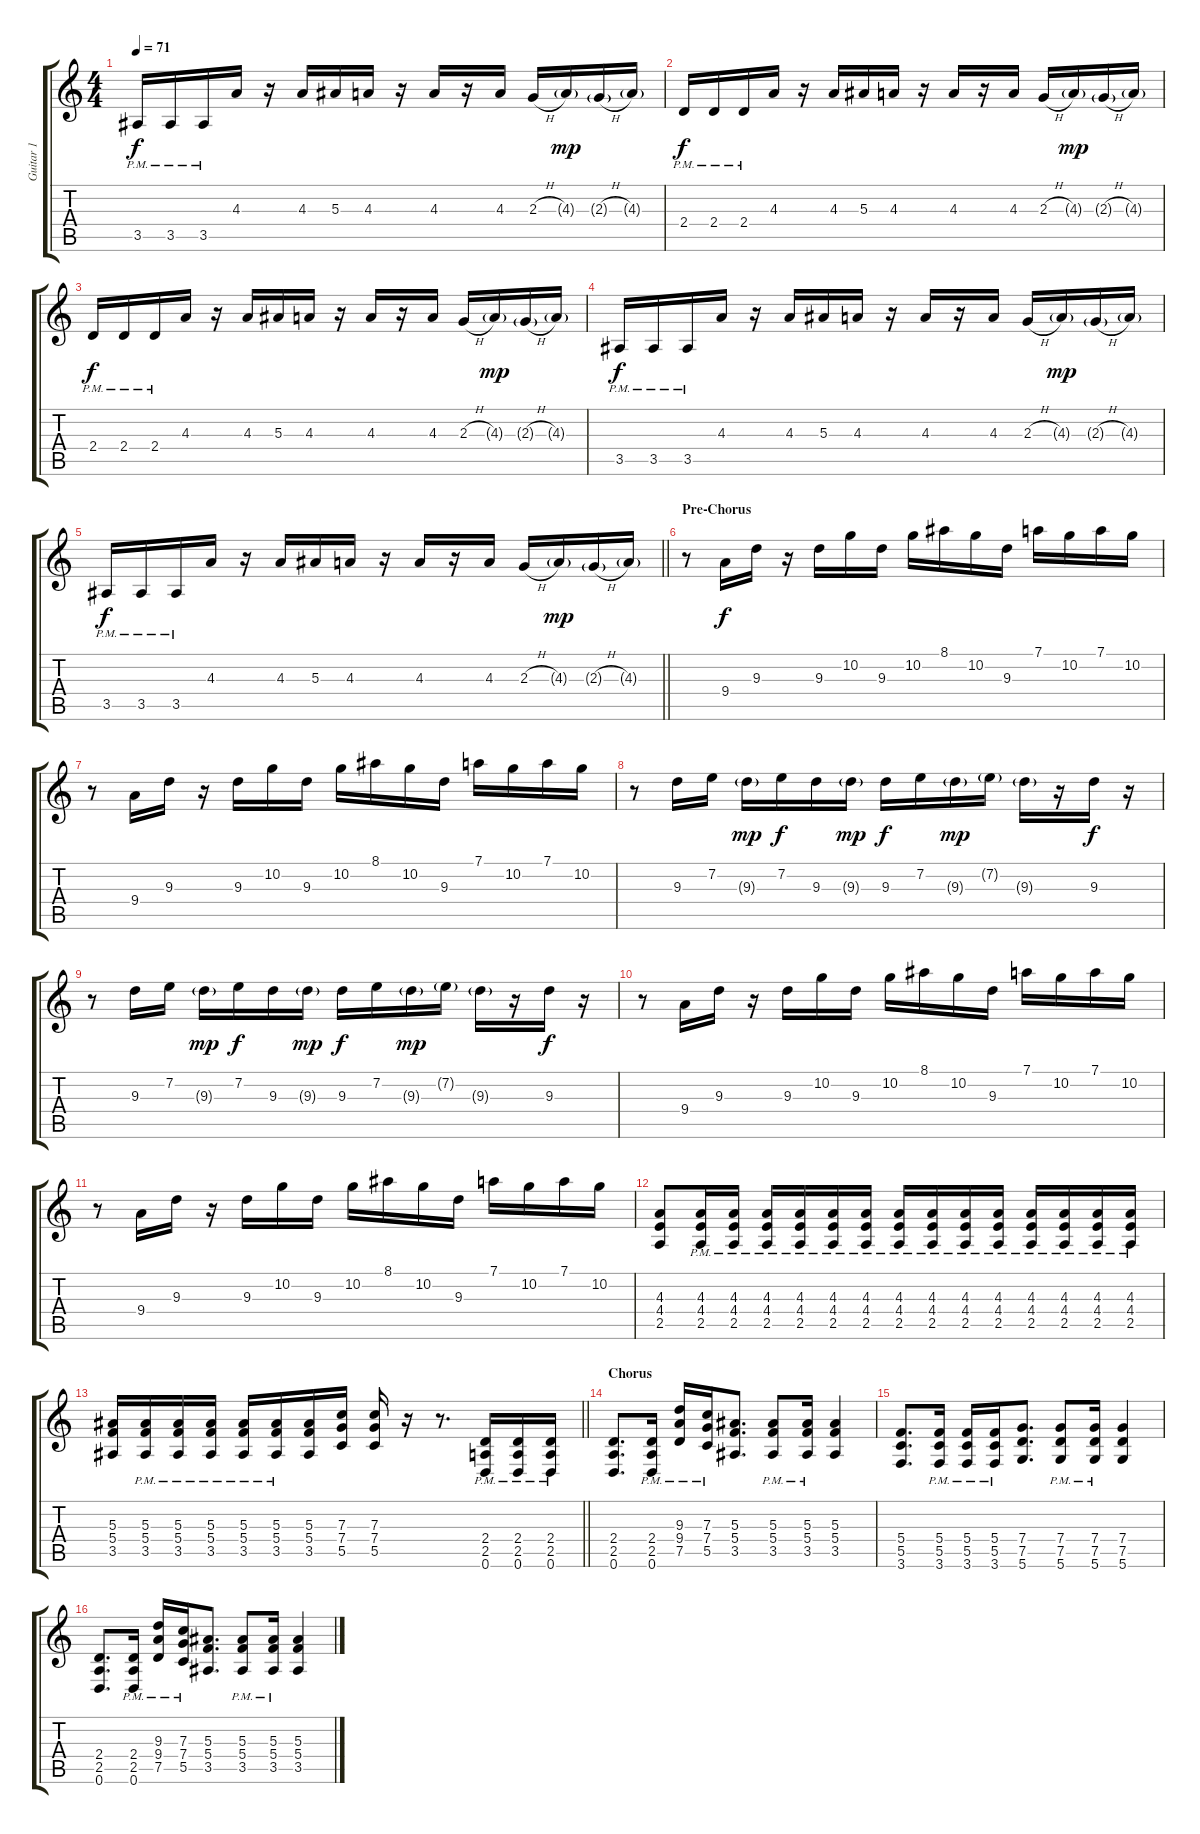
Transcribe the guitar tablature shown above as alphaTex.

\track ("Guitar 1" "Guitar 1") {instrument electricguitarjazz}
\staff {score tabs}
\tuning (D4 A3 F3 C3 G2 D2) {hide}
\ts (4 4)
\tempo 71
\clef g2
\ks c
3.5{pm}.16{dy f} 3.5{pm}.16 3.5{pm}.16 4.3.16 r.16 4.3.16 5.3.16 4.3.16 r.16 4.3.16 r.16 4.3.16 2.3{h}.16 4.3{g}.16{dy mp} 2.3{h g}.16 4.3{g}.16 |
2.4{pm}.16{dy f} 2.4{pm}.16 2.4{pm}.16 4.3.16 r.16 4.3.16 5.3.16 4.3.16 r.16 4.3.16 r.16 4.3.16 2.3{h}.16 4.3{g}.16{dy mp} 2.3{h g}.16 4.3{g}.16 |
2.4{pm}.16{dy f} 2.4{pm}.16 2.4{pm}.16 4.3.16 r.16 4.3.16 5.3.16 4.3.16 r.16 4.3.16 r.16 4.3.16 2.3{h}.16 4.3{g}.16{dy mp} 2.3{h g}.16 4.3{g}.16 |
3.5{pm}.16{dy f} 3.5{pm}.16 3.5{pm}.16 4.3.16 r.16 4.3.16 5.3.16 4.3.16 r.16 4.3.16 r.16 4.3.16 2.3{h}.16 4.3{g}.16{dy mp} 2.3{h g}.16 4.3{g}.16 |
\barLineRight lightlight
3.5{pm}.16{dy f} 3.5{pm}.16 3.5{pm}.16 4.3.16 r.16 4.3.16 5.3.16 4.3.16 r.16 4.3.16 r.16 4.3.16 2.3{h}.16 4.3{g}.16{dy mp} 2.3{h g}.16 4.3{g}.16 |
\section ("" "Pre-Chorus")
r.8 9.4.16{dy f} 9.3.16 r.16 9.3.16 10.2.16 9.3.16 10.2.16 8.1.16 10.2.16 9.3.16 7.1.16 10.2.16 7.1.16 10.2.16 |
r.8 9.4.16 9.3.16 r.16 9.3.16 10.2.16 9.3.16 10.2.16 8.1.16 10.2.16 9.3.16 7.1.16 10.2.16 7.1.16 10.2.16 |
r.8 9.3.16 7.2.16 9.3{g}.16{dy mp} 7.2.16{dy f} 9.3.16 9.3{g}.16{dy mp} 9.3.16{dy f} 7.2.16 9.3{g}.16{dy mp} 7.2{g}.16 9.3{g}.16 r.16 9.3.16{dy f} r.16 |
r.8 9.3.16 7.2.16 9.3{g}.16{dy mp} 7.2.16{dy f} 9.3.16 9.3{g}.16{dy mp} 9.3.16{dy f} 7.2.16 9.3{g}.16{dy mp} 7.2{g}.16 9.3{g}.16 r.16 9.3.16{dy f} r.16 |
r.8 9.4.16 9.3.16 r.16 9.3.16 10.2.16 9.3.16 10.2.16 8.1.16 10.2.16 9.3.16 7.1.16 10.2.16 7.1.16 10.2.16 |
r.8 9.4.16 9.3.16 r.16 9.3.16 10.2.16 9.3.16 10.2.16 8.1.16 10.2.16 9.3.16 7.1.16 10.2.16 7.1.16 10.2.16 |
(4.3 4.4 2.5).8{volume 12 instrument overdrivenguitar} (4.3{pm} 4.4{pm} 2.5{pm}).16 (4.3{pm} 4.4{pm} 2.5{pm}).16 (4.3{pm} 4.4{pm} 2.5{pm}).16 (4.3{pm} 4.4{pm} 2.5{pm}).16 (4.3{pm} 4.4{pm} 2.5{pm}).16 (4.3{pm} 4.4{pm} 2.5{pm}).16 (4.3{pm} 4.4{pm} 2.5{pm}).16 (4.3{pm} 4.4{pm} 2.5{pm}).16 (4.3{pm} 4.4{pm} 2.5{pm}).16 (4.3{pm} 4.4{pm} 2.5{pm}).16 (4.3{pm} 4.4{pm} 2.5{pm}).16 (4.3{pm} 4.4{pm} 2.5{pm}).16 (4.3{pm} 4.4{pm} 2.5{pm}).16 (4.3{pm} 4.4{pm} 2.5{pm}).16 |
\barLineRight lightlight
(5.3 5.4 3.5).16 (5.3{pm} 5.4{pm} 3.5{pm}).16 (5.3{pm} 5.4{pm} 3.5{pm}).16 (5.3{pm} 5.4{pm} 3.5{pm}).16 (5.3{pm} 5.4{pm} 3.5{pm}).16 (5.3{pm} 5.4{pm} 3.5{pm}).16 (5.3 5.4 3.5).16 (7.3 7.4 5.5).16 (7.3 7.4 5.5).16 r.16 r.8{d} (2.4{pm} 2.5{pm} 0.6{pm}).16 (2.4{pm} 2.5{pm} 0.6{pm}).16 (2.4{pm} 2.5{pm} 0.6{pm}).16 |
\section ("" "Chorus")
(2.4 2.5 0.6).8{d} (2.4{pm} 2.5{pm} 0.6{pm}).16 (9.3{pm} 9.4{pm} 7.5{pm}).16 (7.3{pm} 7.4{pm} 5.5{pm}).16 (5.3 5.4 3.5).8{d} (5.3{pm} 5.4{pm} 3.5{pm}).8 (5.3{pm} 5.4{pm} 3.5{pm}).16 (5.3 5.4 3.5).4 |
(5.4 5.5 3.6).8{d} (5.4{pm} 5.5 3.6{pm}).16 (5.4{pm} 5.5 3.6{pm}).16 (5.4{pm} 5.5 3.6{pm}).16 (7.4 7.5 5.6).8{d} (7.4{pm} 7.5{pm} 5.6).8 (7.4{pm} 7.5{pm} 5.6).16 (7.4 7.5 5.6).4 |
(2.4 2.5 0.6).8{d} (2.4{pm} 2.5{pm} 0.6{pm}).16 (9.3{pm} 9.4{pm} 7.5{pm}).16 (7.3{pm} 7.4{pm} 5.5{pm}).16 (5.3 5.4 3.5).8{d} (5.3{pm} 5.4{pm} 3.5{pm}).8 (5.3{pm} 5.4{pm} 3.5{pm}).16 (5.3 5.4 3.5).4
